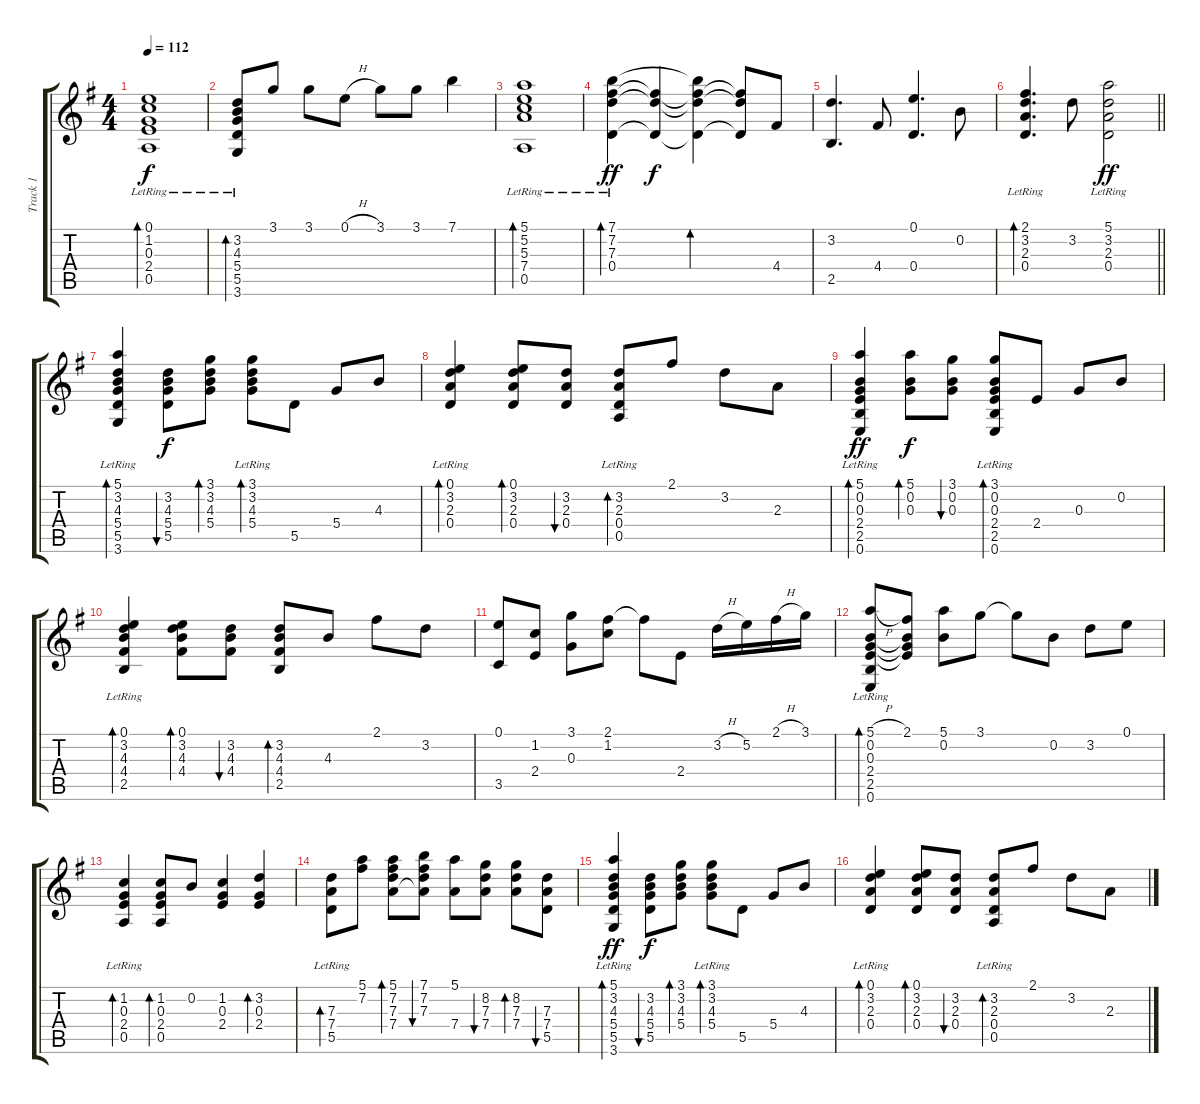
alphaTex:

\track ("Track 1" "Track 1") {instrument acousticguitarsteel}
\staff {score tabs}
\tuning (E4 B3 G3 D3 A2 E2) {hide}
\ts (4 4)
\tempo 112
\clef g2
\ks g
(0.1{lr} 1.2{lr} 0.3{lr} 2.4{lr} 0.5{lr}).1{bd 240 dy f} |
(3.2{lr} 4.3{lr} 5.4{lr} 5.5{lr} 3.6{lr}).8{bd 60} 3.1.8 3.1.8 0.1{h}.8 3.1.8 3.1.8 7.1.4 |
(5.1{lr} 5.2{lr} 5.3{lr} 7.4 0.5{lr}).1{bd 240} |
(7.1{lr} 7.2{lr} 7.3{lr} 0.4).4{bd 60 dy ff} (7.2{t} 7.3{t} 0.4{t}).4{dy f} (7.1{t} 7.2{t} 7.3{t} 0.4{t}).4{bd 60} (7.2{t} 7.3{t} 0.4{t}).8 4.4.8 |
(3.2 2.5).4{d} 4.4.8 (0.1 0.4).4{d} 0.2.8 |
\barLineRight lightlight
(2.1{lr} 3.2 2.3 0.4).4{d bd 240} 3.2.8 (5.1{lr} 3.2 2.3 0.4).2{dy ff} |
(5.1{lr} 3.2{lr} 4.3{lr} 5.4{lr} 5.5{lr} 3.6{lr}).4{bd 120} (3.2 4.3 5.4 5.5).8{bu 30 dy f} (3.1 3.2 4.3 5.4).8{bd 60} (3.1{lr} 3.2{lr} 4.3{lr} 5.4{lr}).8{bd 60} 5.5.8 5.4.8 4.3.8 |
(0.1{lr} 3.2{lr} 2.3{lr} 0.4{lr}).4{bd 120} (0.1 3.2 2.3 0.4).8{bd 30} (3.2 2.3 0.4).8{bu 30} (3.2{lr} 2.3{lr} 0.4{lr} 0.5{lr}).8{bd 30} 2.1.8 3.2.8 2.3.8 |
(5.1{lr} 0.2{lr} 0.3{lr} 2.4{lr} 2.5{lr} 0.6{lr}).4{bd 30 dy ff} (5.1 0.2 0.3).8{bd 30 dy f} (3.1 0.2 0.3).8{bu 30} (3.1{lr} 0.2{lr} 0.3{lr} 2.4{lr} 2.5{lr} 0.6{lr}).8{bd 30} 2.4.8 0.3.8 0.2.8 |
(0.1{lr} 3.2{lr} 4.3{lr} 4.4{lr} 2.5{lr}).4{bd 120} (0.1 3.2 4.3 4.4).8{bd 60} (3.2 4.3 4.4).8{bu 30} (3.2 4.3 4.4 2.5).8{bd 60} 4.3.8 2.1.8 3.2.8 |
(0.1 3.5).8 (1.2 2.4).8 (3.1 0.3).8 (2.1 1.2).8 2.1{t}.8 2.4.8 3.2{h}.16 5.2.16 2.1{h}.16 3.1.16 |
(5.1{h} 0.2{lr} 0.3 2.4 2.5 0.6).8{bd 30} (2.1 0.2{t} 0.3{t} 2.4{t}).8 (5.1 0.2).8 3.1.8 3.1{t}.8 0.2.8 3.2.8 0.1.8 |
(1.2 0.3 2.4 0.5{lr}).4{bd 30} (1.2 0.3 2.4 0.5).8{bd 60} 0.2.8 (1.2 0.3 2.4).4 (3.2 0.3 2.4).4{bd 30} |
(7.3 7.4 5.5{lr}).8{bd 30} (5.1 7.2).8 (5.1 7.2 7.3 7.4).8{bd 30} (7.1 7.2 7.3 7.4{t}).8{bu 60} (5.1 7.4).8 (8.2 7.3 7.4).8{bu 30} (8.2 7.3 7.4).8{bd 30} (7.3 7.4 5.5).8{bu 60} |
(5.1{lr} 3.2{lr} 4.3{lr} 5.4{lr} 5.5{lr} 3.6{lr}).4{bd 120 dy ff} (3.2 4.3 5.4 5.5).8{bu 30 dy f} (3.1 3.2 4.3 5.4).8{bd 60} (3.1{lr} 3.2{lr} 4.3{lr} 5.4{lr}).8{bd 60} 5.5.8 5.4.8 4.3.8 |
(0.1{lr} 3.2{lr} 2.3{lr} 0.4{lr}).4{bd 120} (0.1 3.2 2.3 0.4).8{bd 30} (3.2 2.3 0.4).8{bu 30} (3.2{lr} 2.3{lr} 0.4{lr} 0.5{lr}).8{bd 30} 2.1.8 3.2.8 2.3.8
